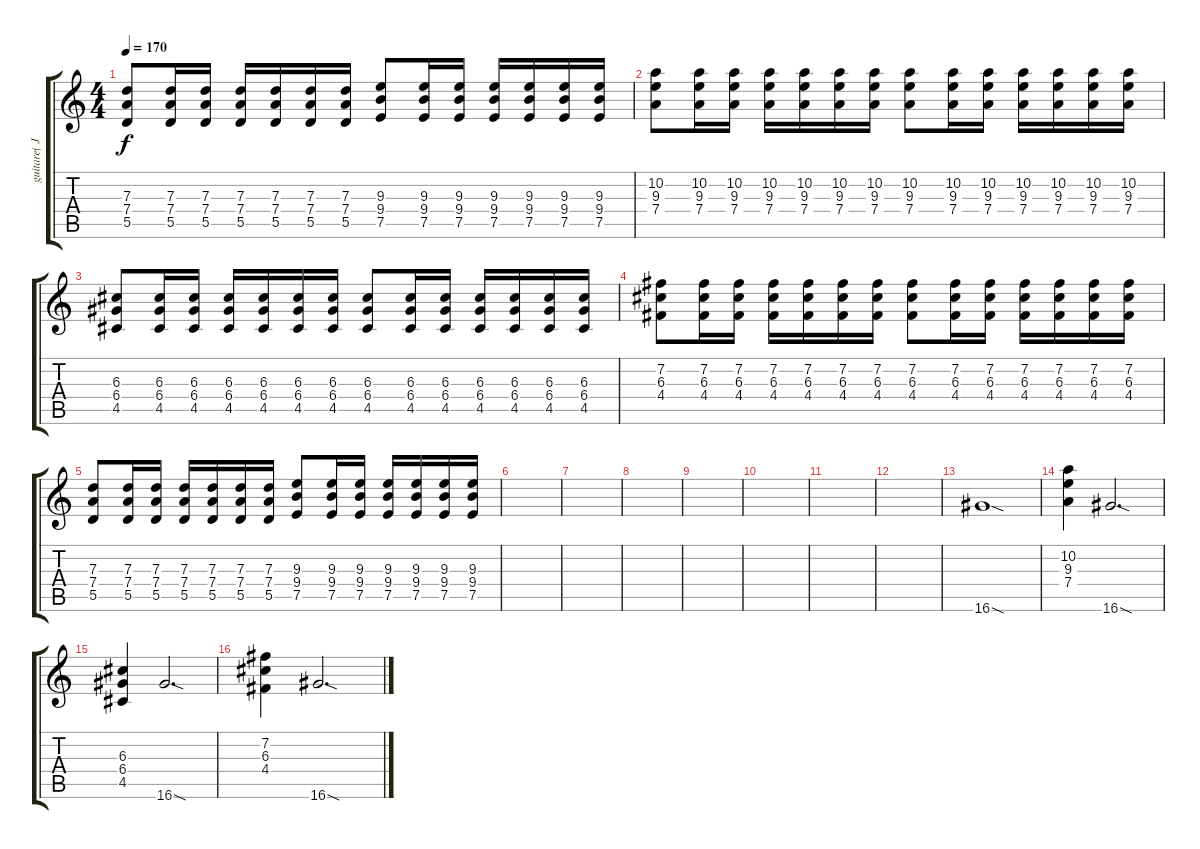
\track ("guitare( Jake ) " "guitare( J") {instrument distortionguitar}
\staff {score tabs}
\tuning (E4 B3 G3 D3 A2 E2) {hide}
\ts (4 4)
\tempo 170
\clef g2
\ks c
(7.3 7.4 5.5).8{dy f} (7.3 7.4 5.5).16 (7.3 7.4 5.5).16 (7.3 7.4 5.5).16 (7.3 7.4 5.5).16 (7.3 7.4 5.5).16 (7.3 7.4 5.5).16 (9.3 9.4 7.5).8 (9.3 9.4 7.5).16 (9.3 9.4 7.5).16 (9.3 9.4 7.5).16 (9.3 9.4 7.5).16 (9.3 9.4 7.5).16 (9.3 9.4 7.5).16 |
(10.2 9.3 7.4).8 (10.2 9.3 7.4).16 (10.2 9.3 7.4).16 (10.2 9.3 7.4).16 (10.2 9.3 7.4).16 (10.2 9.3 7.4).16 (10.2 9.3 7.4).16 (10.2 9.3 7.4).8 (10.2 9.3 7.4).16 (10.2 9.3 7.4).16 (10.2 9.3 7.4).16 (10.2 9.3 7.4).16 (10.2 9.3 7.4).16 (10.2 9.3 7.4).16 |
(6.3 6.4 4.5).8 (6.3 6.4 4.5).16 (6.3 6.4 4.5).16 (6.3 6.4 4.5).16 (6.3 6.4 4.5).16 (6.3 6.4 4.5).16 (6.3 6.4 4.5).16 (6.3 6.4 4.5).8 (6.3 6.4 4.5).16 (6.3 6.4 4.5).16 (6.3 6.4 4.5).16 (6.3 6.4 4.5).16 (6.3 6.4 4.5).16 (6.3 6.4 4.5).16 |
(7.2 6.3 4.4).8 (7.2 6.3 4.4).16 (7.2 6.3 4.4).16 (7.2 6.3 4.4).16 (7.2 6.3 4.4).16 (7.2 6.3 4.4).16 (7.2 6.3 4.4).16 (7.2 6.3 4.4).8 (7.2 6.3 4.4).16 (7.2 6.3 4.4).16 (7.2 6.3 4.4).16 (7.2 6.3 4.4).16 (7.2 6.3 4.4).16 (7.2 6.3 4.4).16 |
(7.3 7.4 5.5).8 (7.3 7.4 5.5).16 (7.3 7.4 5.5).16 (7.3 7.4 5.5).16 (7.3 7.4 5.5).16 (7.3 7.4 5.5).16 (7.3 7.4 5.5).16 (9.3 9.4 7.5).8 (9.3 9.4 7.5).16 (9.3 9.4 7.5).16 (9.3 9.4 7.5).16 (9.3 9.4 7.5).16 (9.3 9.4 7.5).16 (9.3 9.4 7.5).16 |
|
|
|
|
|
|
|
16.6{sod}.1 |
(10.2 9.3 7.4).4 16.6{sod}.2{d} |
(6.3 6.4 4.5).4 16.6{sod}.2{d} |
(7.2 6.3 4.4).4 16.6{sod}.2{d}
